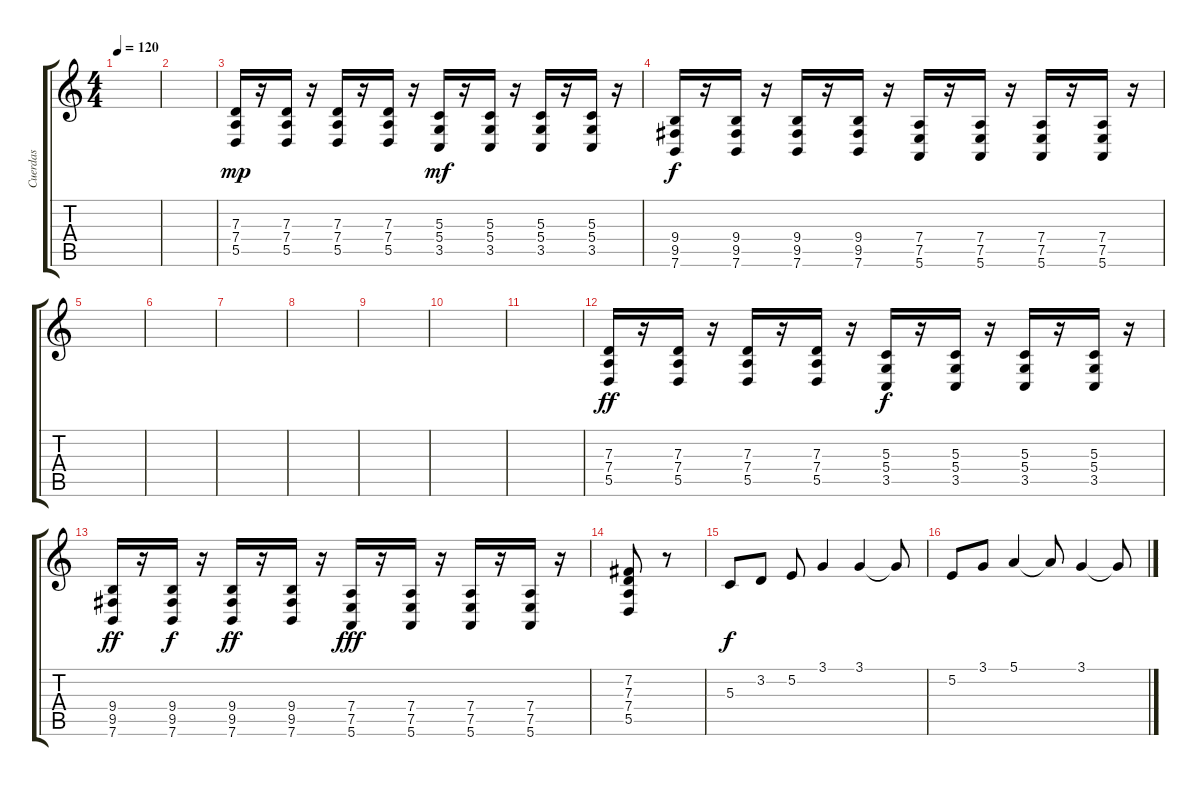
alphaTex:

\track ("Cuerdas" "Cuerdas") {instrument stringensemble1}
\staff {score tabs}
\tuning (E4 B3 G3 D3 A2 E2) {hide}
\ts (4 4)
\tempo 120
\clef g2
\ks c
|
|
(7.3 7.4 5.5).16{dy mp} r.16 (7.3 7.4 5.5).16 r.16 (7.3 7.4 5.5).16 r.16 (7.3 7.4 5.5).16 r.16 (5.3 5.4 3.5).16{dy mf} r.16 (5.3 5.4 3.5).16 r.16 (5.3 5.4 3.5).16 r.16 (5.3 5.4 3.5).16 r.16 |
(9.4 9.5 7.6).16{dy f} r.16 (9.4 9.5 7.6).16 r.16 (9.4 9.5 7.6).16 r.16 (9.4 9.5 7.6).16 r.16 (7.4 7.5 5.6).16 r.16 (7.4 7.5 5.6).16 r.16 (7.4 7.5 5.6).16 r.16 (7.4 7.5 5.6).16 r.16 |
|
|
|
|
|
|
|
(7.3 7.4 5.5).16{dy ff} r.16 (7.3 7.4 5.5).16 r.16 (7.3 7.4 5.5).16 r.16 (7.3 7.4 5.5).16 r.16 (5.3 5.4 3.5).16{dy f} r.16 (5.3 5.4 3.5).16 r.16 (5.3 5.4 3.5).16 r.16 (5.3 5.4 3.5).16 r.16 |
(9.4 9.5 7.6).16{dy ff} r.16 (9.4 9.5 7.6).16{dy f} r.16 (9.4 9.5 7.6).16{dy ff} r.16 (9.4 9.5 7.6).16 r.16 (7.4 7.5 5.6).16{dy fff} r.16 (7.4 7.5 5.6).16 r.16 (7.4 7.5 5.6).16 r.16 (7.4 7.5 5.6).16 r.16 |
(7.2 7.3 7.4 5.5).8 r.8 |
5.3.8{dy f} 3.2.8 5.2.8 3.1.4 3.1.4 3.1{t}.8 |
5.2.8 3.1.8 5.1.4 5.1{t}.8 3.1.4 3.1{t}.8
